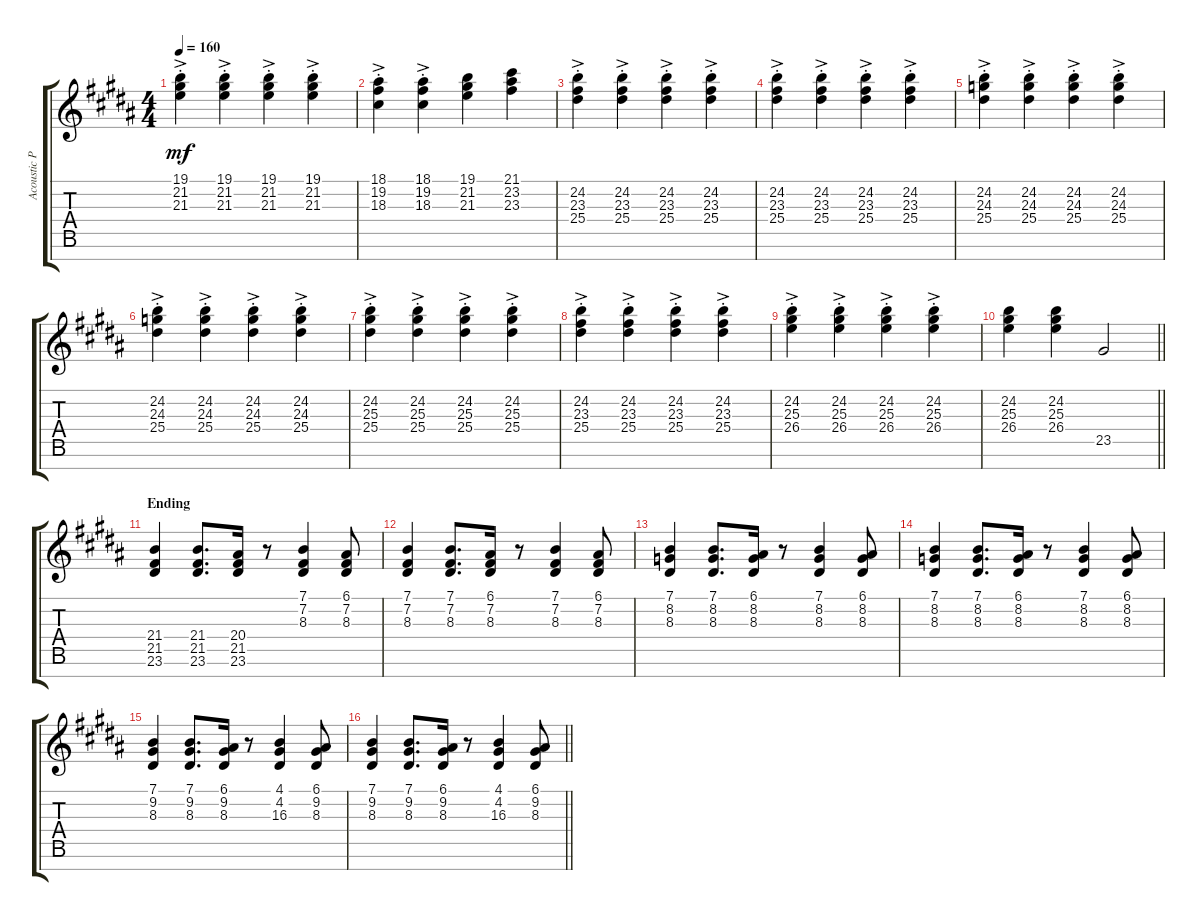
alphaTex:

\track ("Acoustic Piano (Staff 1)" "Acoustic P") {instrument acousticgrandpiano}
\staff {score tabs}
\tuning (E4 B3 G3 D3 A2 E2 B1) {hide}
\ts (4 4)
\tempo 160
\clef g2
\ks b
(19.1{ac st} 21.2{ac st} 21.3{ac st}).4{dy mf} (19.1{ac st} 21.2{ac st} 21.3{ac st}).4 (19.1{ac st} 21.2{ac st} 21.3{ac st}).4 (19.1{ac st} 21.2{ac st} 21.3{ac st}).4 |
(18.1{ac st} 19.2{ac st} 18.3{ac st}).4 (18.1{ac st} 19.2{ac st} 18.3{ac st}).4 (19.1 21.2 21.3).4 (21.1 23.2 23.3).4 |
(24.2{ac st} 23.3{ac st} 25.4{ac st}).4 (24.2{ac st} 23.3{ac st} 25.4{ac st}).4 (24.2{ac st} 23.3{ac st} 25.4{ac st}).4 (24.2{ac st} 23.3{ac st} 25.4{ac st}).4 |
(24.2{ac st} 23.3{ac st} 25.4{ac st}).4 (24.2{ac st} 23.3{ac st} 25.4{ac st}).4 (24.2{ac st} 23.3{ac st} 25.4{ac st}).4 (24.2{ac st} 23.3{ac st} 25.4{ac st}).4 |
(24.2{ac st} 24.3{ac st} 25.4{ac st}).4 (24.2{ac st} 24.3{ac st} 25.4{ac st}).4 (24.2{ac st} 24.3{ac st} 25.4{ac st}).4 (24.2{ac st} 24.3{ac st} 25.4{ac st}).4 |
(24.2{ac st} 24.3{ac st} 25.4{ac st}).4 (24.2{ac st} 24.3{ac st} 25.4{ac st}).4 (24.2{ac st} 24.3{ac st} 25.4{ac st}).4 (24.2{ac st} 24.3{ac st} 25.4{ac st}).4 |
(24.2{ac st} 25.3{ac st} 25.4{ac st}).4 (24.2{ac st} 25.3{ac st} 25.4{ac st}).4 (24.2{ac st} 25.3{ac st} 25.4{ac st}).4 (24.2{ac st} 25.3{ac st} 25.4{ac st}).4 |
(24.2{ac st} 23.3{ac st} 25.4{ac st}).4 (24.2{ac st} 23.3{ac st} 25.4{ac st}).4 (24.2{ac st} 23.3{ac st} 25.4{ac st}).4 (24.2{ac st} 23.3{ac st} 25.4{ac st}).4 |
(24.2{ac st} 25.3{ac st} 26.4{ac st}).4 (24.2{ac st} 25.3{ac st} 26.4{ac st}).4 (24.2{ac st} 25.3{ac st} 26.4{ac st}).4 (24.2{ac st} 25.3{ac st} 26.4{ac st}).4 |
\barLineRight lightlight
(24.2 25.3 26.4).4 (24.2 25.3 26.4).4 23.5.2 |
\section ("" "Ending")
(21.4 21.5 23.6).4 (21.4 21.5 23.6).8{d} (20.4 21.5 23.6).16 r.8 (7.1 7.2 8.3).4 (6.1 7.2 8.3).8 |
(7.1 7.2 8.3).4 (7.1 7.2 8.3).8{d} (6.1 7.2 8.3).16 r.8 (7.1 7.2 8.3).4 (6.1 7.2 8.3).8 |
(7.1 8.2 8.3).4 (7.1 8.2 8.3).8{d} (6.1 8.2 8.3).16 r.8 (7.1 8.2 8.3).4 (6.1 8.2 8.3).8 |
(7.1 8.2 8.3).4 (7.1 8.2 8.3).8{d} (6.1 8.2 8.3).16 r.8 (7.1 8.2 8.3).4 (6.1 8.2 8.3).8 |
(7.1 9.2 8.3).4 (7.1 9.2 8.3).8{d} (6.1 9.2 8.3).16 r.8 (4.1 4.2 16.3).4 (6.1 9.2 8.3).8 |
\barLineRight lightlight
(7.1 9.2 8.3).4 (7.1 9.2 8.3).8{d} (6.1 9.2 8.3).16 r.8 (4.1 4.2 16.3).4 (6.1 9.2 8.3).8
